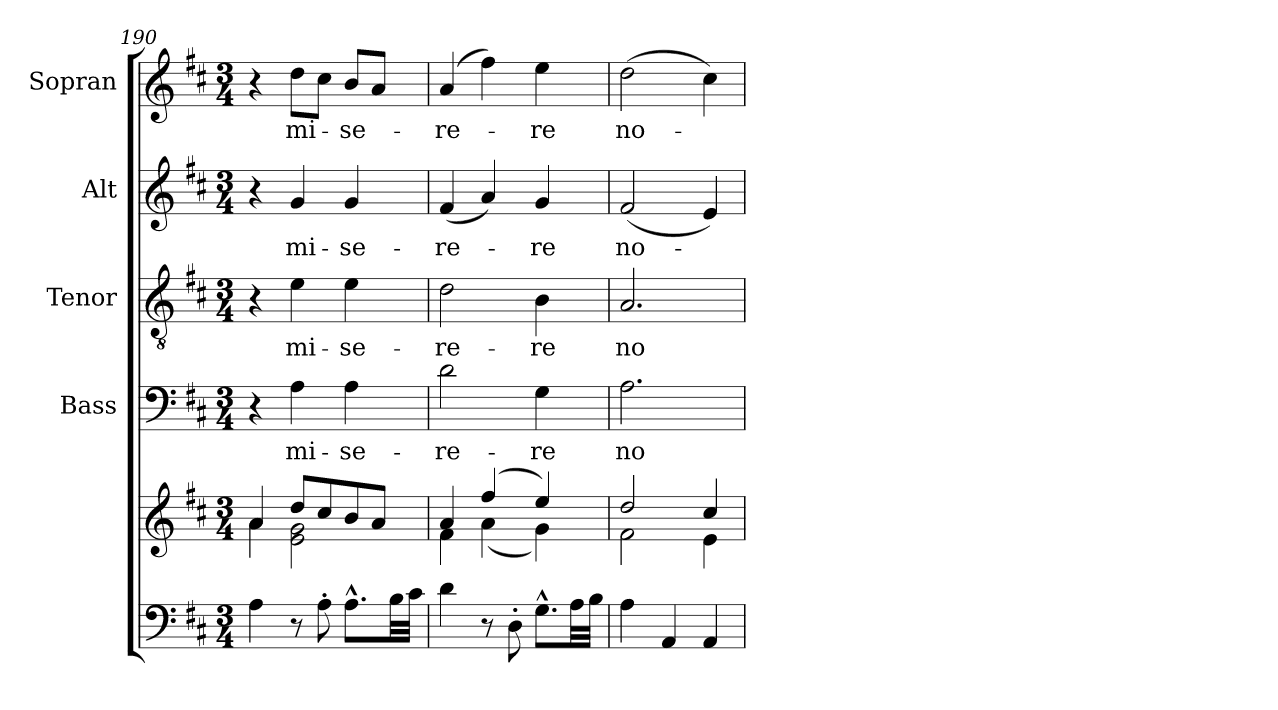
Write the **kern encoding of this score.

**kern	**kern	**kern	**text	**kern	**text	**kern	**text	**kern	**text
*part5	*part5	*part4	*part4	*part3	*part3	*part2	*part2	*part1	*part1
*staff6	*staff5	*staff4	*staff4	*staff3	*staff3	*staff2	*staff2	*staff1	*staff1
*	*	*I"Bass	*	*I"Tenor	*	*I"Alt	*	*I"Sopran	*
*	*	*I'B.	*	*I'T.	*	*I'A.	*	*I'S.	*
*clefF4	*clefG2	*clefF4	*	*clefGv2	*	*clefG2	*	*clefG2	*
*k[f#c#]	*k[f#c#]	*k[f#c#]	*	*k[f#c#]	*	*k[f#c#]	*	*k[f#c#]	*
*D:	*D:	*D:	*	*D:	*	*D:	*	*D:	*
*M3/4	*M3/4	*M3/4	*	*M3/4	*	*M3/4	*	*M3/4	*
=190	=190	=190	=190	=190	=190	=190	=190	=190	=190
*	*^	*	*	*	*	*	*	*	*
4A\	4a/	4a\	4r	.	4r	.	4r	.	4r	.
!	!	!	!	!LO:LY:b	!	!LO:LY:b	!	!LO:LY:b	!	!LO:LY:b
8r	8dd/L	2e\ 2g\	4A\	mi-	4e\	mi-	4g/	mi-	8dd\L	mi-
8A'>\	8cc#/	.	.	.	.	.	.	.	8cc#\J	.
!	!	!	!	!LO:LY:b	!	!LO:LY:b	!	!LO:LY:b	!	!LO:LY:b
8.A^^>\L	8b/	.	4A\	-se-	4e\	-se-	4g/	-se-	8b/L	-se-
.	8a/J	.	.	.	.	.	.	.	8a/J	.
32B\LL	.	.	.	.	.	.	.	.	.	.
32c#\JJJ	.	.	.	.	.	.	.	.	.	.
=191	=191	=191	=191	=191	=191	=191	=191	=191	=191	=191
!	!	!	!	!LO:LY:b	!	!LO:LY:b	!	!LO:LY:b	!	!LO:LY:b
4d\	4a/	4f#\	2d\	-re-	2d\	-re-	(<4f#/	-re-	(4a/	-re-
8r	(4ff#/	(<4a\	.	.	.	.	4a/)	.	4ff#\)	.
8D'>\	.	.	.	.	.	.	.	.	.	.
!	!	!	!	!LO:LY:b	!	!LO:LY:b	!	!LO:LY:b	!	!LO:LY:b
8.G^^>\L	4ee/)	4g\)	4G\	-re	4B\	-re	4g/	-re	4ee\	-re
32A\LL	.	.	.	.	.	.	.	.	.	.
32B\JJJ	.	.	.	.	.	.	.	.	.	.
=192	=192	=192	=192	=192	=192	=192	=192	=192	=192	=192
!	!	!	!	!LO:LY:b	!	!LO:LY:b	!	!LO:LY:b	!	!LO:LY:b
4A\	2dd/	2f#\	2.A\	no-	2.A/	no-	(<2f#/	no-	(>2dd\	no-
4AA/	.	.	.	.	.	.	.	.	.	.
4AA/	4cc#/	4e\	.	.	.	.	4e/)	.	4cc#\)	.
*	*v	*v	*	*	*	*	*	*	*	*
=	=	=	=	=	=	=	=	=	=
*-	*-	*-	*-	*-	*-	*-	*-	*-	*-
